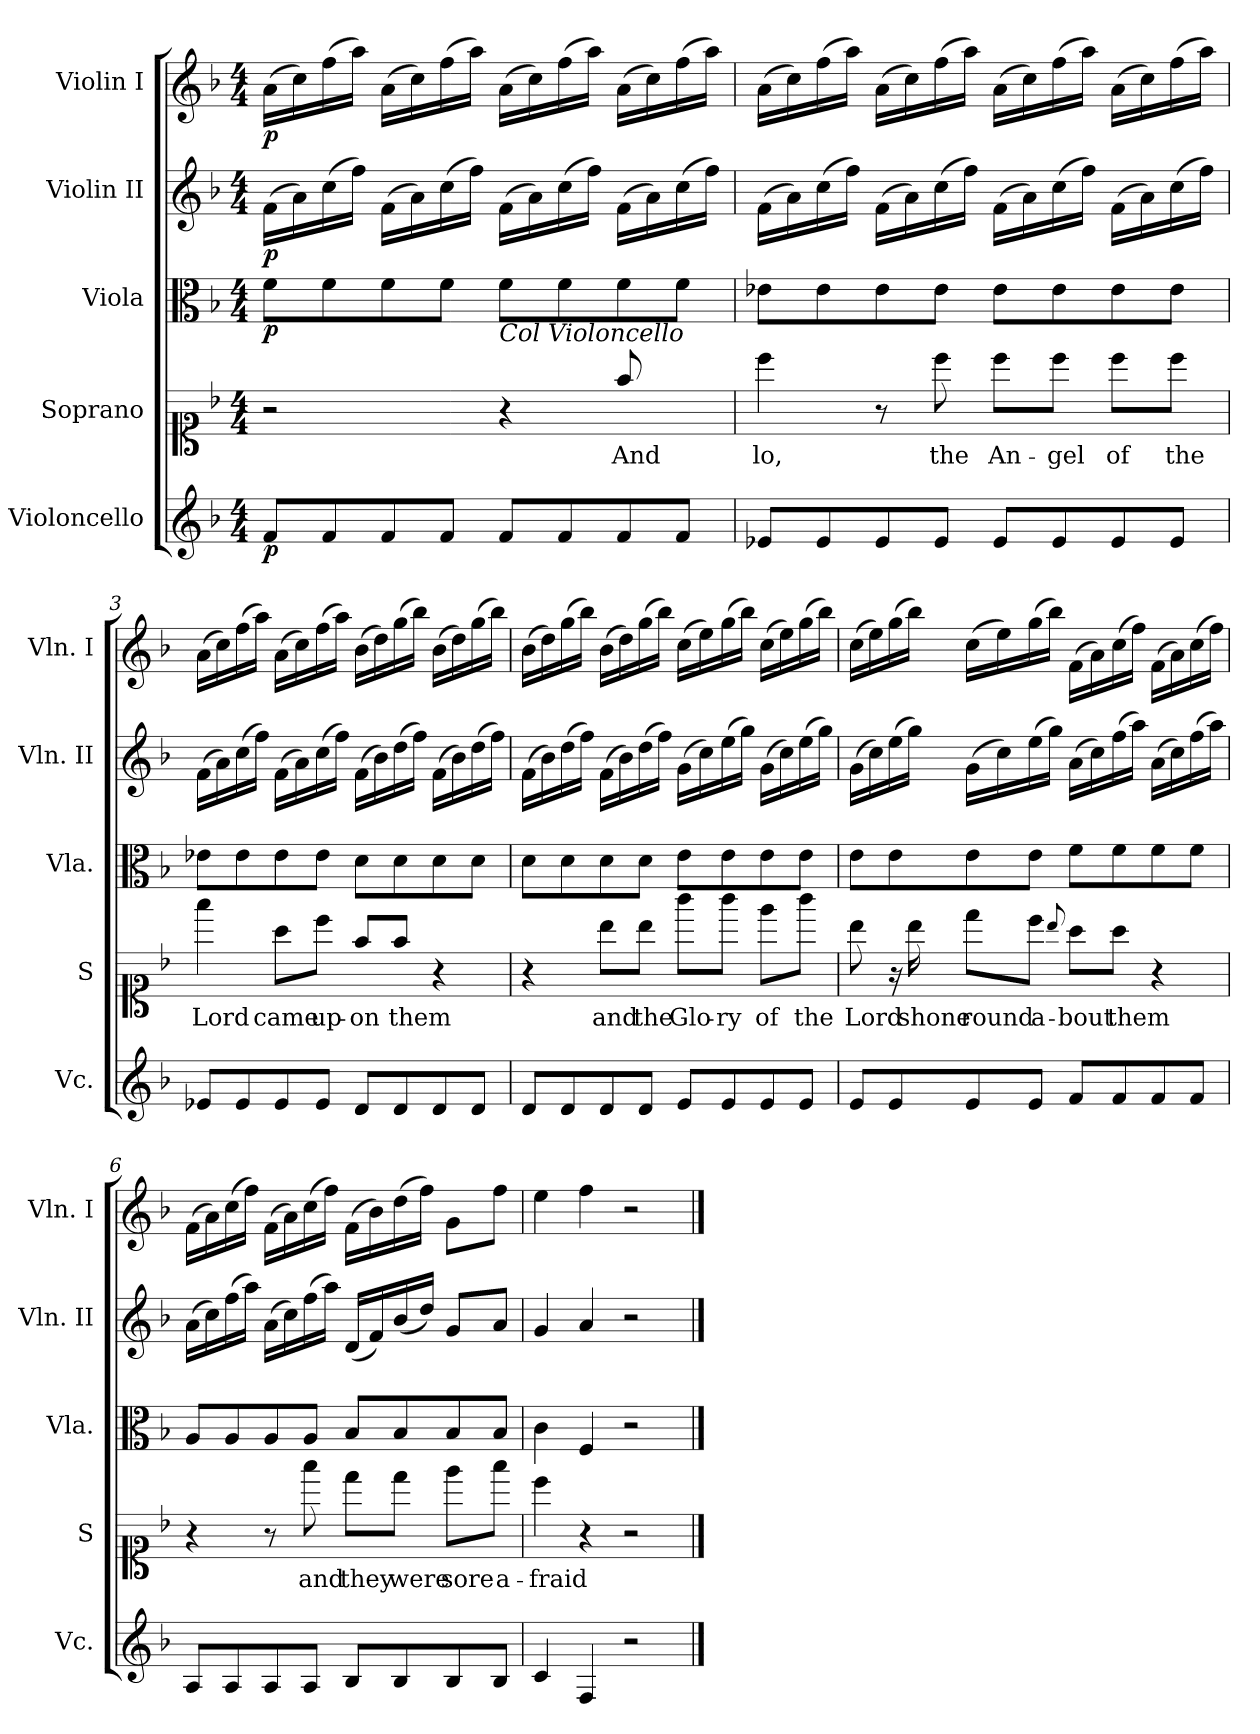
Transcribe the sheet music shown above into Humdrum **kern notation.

**kern	**dynam	**kern	**text	**kern	**dynam	**kern	**dynam	**kern	**dynam
*part5	*part5	*part4	*part4	*part3	*part3	*part2	*part2	*part1	*part1
*staff5	*staff5	*staff4	*staff4	*staff3	*staff3	*staff2	*staff2	*staff1	*staff1
*I"Violoncello	*	*I"Soprano	*	*I"Viola	*	*I"Violin II	*	*I"Violin I	*
*I'Vc.	*	*I'S	*	*I'Vla.	*	*I'Vln. II	*	*I'Vln. I	*
*clefG2	*	*clefC1	*	*clefC3	*	*clefG2	*	*clefG2	*
*	*	*ITrd7c12	*	*	*	*	*	*	*
*k[b-]	*	*k[b-]	*	*k[b-]	*	*k[b-]	*	*k[b-]	*
*F:	*	*F:	*	*F:	*	*F:	*	*F:	*
*M4/4	*	*M4/4	*	*M4/4	*	*M4/4	*	*M4/4	*
=1	=1	=1	=1	=1	=1	=1	=1	=1	=1
!	!LO:DY:b	!	!	!	!LO:DY:b	!	!LO:DY:b	!	!LO:DY:b
8f/L	p	2r	.	8f\L	p	(>16f\LL	p	(>16a\LL	p
.	.	.	.	.	.	16a\)	.	16cc\)	.
8f/	.	.	.	8f\	.	(>16cc\	.	(>16ff\	.
.	.	.	.	.	.	16ff\JJ)	.	16aa\JJ)	.
8f/	.	.	.	8f\	.	(>16f\LL	.	(>16a\LL	.
.	.	.	.	.	.	16a\)	.	16cc\)	.
8f/J	.	.	.	8f\J	.	(>16cc\	.	(>16ff\	.
.	.	.	.	.	.	16ff\JJ)	.	16aa\JJ)	.
!	!	!	!	!LO:TX:b:i:t=Col Violoncello	!	!	!	!	!
8f/L	.	4r	.	8f\L	.	(>16f\LL	.	(>16a\LL	.
.	.	.	.	.	.	16a\)	.	16cc\)	.
8f/	.	.	.	8f\	.	(>16cc\	.	(>16ff\	.
.	.	.	.	.	.	16ff\JJ)	.	16aa\JJ)	.
!	!	!	!LO:LY:b	!	!	!	!	!	!
8f/	.	8f/	And	8f\	.	(>16f\LL	.	(>16a\LL	.
.	.	.	.	.	.	16a\)	.	16cc\)	.
8f/J	.	8ryy	.	8f\J	.	(>16cc\	.	(>16ff\	.
.	.	.	.	.	.	16ff\JJ)	.	16aa\JJ)	.
=2	=2	=2	=2	=2	=2	=2	=2	=2	=2
!	!	!	!LO:LY:b	!	!	!	!	!	!
8e-X/L	.	4cc\	lo,	8e-X\L	.	(>16f\LL	.	(>16a\LL	.
.	.	.	.	.	.	16a\)	.	16cc\)	.
8e-/	.	.	.	8e-\	.	(>16cc\	.	(>16ff\	.
.	.	.	.	.	.	16ff\JJ)	.	16aa\JJ)	.
8e-/	.	8r	.	8e-\	.	(>16f\LL	.	(>16a\LL	.
.	.	.	.	.	.	16a\)	.	16cc\)	.
!	!	!	!LO:LY:b	!	!	!	!	!	!
8e-/J	.	8cc\	the	8e-\J	.	(>16cc\	.	(>16ff\	.
.	.	.	.	.	.	16ff\JJ)	.	16aa\JJ)	.
!	!	!	!LO:LY:b	!	!	!	!	!	!
8e-/L	.	8cc\L	An-	8e-\L	.	(>16f\LL	.	(>16a\LL	.
.	.	.	.	.	.	16a\)	.	16cc\)	.
!	!	!	!LO:LY:b	!	!	!	!	!	!
8e-/	.	8cc\J	-gel	8e-\	.	(>16cc\	.	(>16ff\	.
.	.	.	.	.	.	16ff\JJ)	.	16aa\JJ)	.
!	!	!	!LO:LY:b	!	!	!	!	!	!
8e-/	.	8cc\L	of	8e-\	.	(>16f\LL	.	(>16a\LL	.
.	.	.	.	.	.	16a\)	.	16cc\)	.
!	!	!	!LO:LY:b	!	!	!	!	!	!
8e-/J	.	8cc\J	the	8e-\J	.	(>16cc\	.	(>16ff\	.
.	.	.	.	.	.	16ff\JJ)	.	16aa\JJ)	.
=3	=3	=3	=3	=3	=3	=3	=3	=3	=3
!	!	!	!LO:LY:b	!	!	!	!	!	!
8e-X/L	.	4ff\	Lord	8e-X\L	.	(>16f\LL	.	(>16a\LL	.
.	.	.	.	.	.	16a\)	.	16cc\)	.
8e-/	.	.	.	8e-\	.	(>16cc\	.	(>16ff\	.
.	.	.	.	.	.	16ff\JJ)	.	16aa\JJ)	.
!	!	!	!LO:LY:b	!	!	!	!	!	!
8e-/	.	8a\L	came	8e-\	.	(>16f\LL	.	(>16a\LL	.
.	.	.	.	.	.	16a\)	.	16cc\)	.
!	!	!	!LO:LY:b	!	!	!	!	!	!
8e-/J	.	8cc\J	up-	8e-\J	.	(>16cc\	.	(>16ff\	.
.	.	.	.	.	.	16ff\JJ)	.	16aa\JJ)	.
!	!	!	!LO:LY:b	!	!	!	!	!	!
8d/L	.	8f/L	-on	8d\L	.	(>16f\LL	.	(>16b-\LL	.
.	.	.	.	.	.	16b-\)	.	16dd\)	.
!	!	!	!LO:LY:b	!	!	!	!	!	!
8d/	.	8f/J	them	8d\	.	(>16dd\	.	(>16gg\	.
.	.	.	.	.	.	16ff\JJ)	.	16bb-\JJ)	.
8d/	.	4r	.	8d\	.	(>16f\LL	.	(>16b-\LL	.
.	.	.	.	.	.	16b-\)	.	16dd\)	.
8d/J	.	.	.	8d\J	.	(>16dd\	.	(>16gg\	.
.	.	.	.	.	.	16ff\JJ)	.	16bb-\JJ)	.
=4	=4	=4	=4	=4	=4	=4	=4	=4	=4
8d/L	.	4r	.	8d\L	.	(>16f\LL	.	(>16b-\LL	.
.	.	.	.	.	.	16b-\)	.	16dd\)	.
8d/	.	.	.	8d\	.	(>16dd\	.	(>16gg\	.
.	.	.	.	.	.	16ff\JJ)	.	16bb-\JJ)	.
!	!	!	!LO:LY:b	!	!	!	!	!	!
8d/	.	8b-\L	and	8d\	.	(>16f\LL	.	(>16b-\LL	.
.	.	.	.	.	.	16b-\)	.	16dd\)	.
!	!	!	!LO:LY:b	!	!	!	!	!	!
8d/J	.	8b-\J	the	8d\J	.	(>16dd\	.	(>16gg\	.
.	.	.	.	.	.	16ff\JJ)	.	16bb-\JJ)	.
!	!	!	!LO:LY:b	!	!	!	!	!	!
8e/L	.	8gg\L	Glo-	8e\L	.	(>16g\LL	.	(>16cc\LL	.
.	.	.	.	.	.	16cc\)	.	16ee\)	.
!	!	!	!LO:LY:b	!	!	!	!	!	!
8e/	.	8gg\J	-ry	8e\	.	(>16ee\	.	(>16gg\	.
.	.	.	.	.	.	16gg\JJ)	.	16bb-\JJ)	.
!	!	!	!LO:LY:b	!	!	!	!	!	!
8e/	.	8ee\L	of	8e\	.	(>16g\LL	.	(>16cc\LL	.
.	.	.	.	.	.	16cc\)	.	16ee\)	.
!	!	!	!LO:LY:b	!	!	!	!	!	!
8e/J	.	8gg\J	the	8e\J	.	(>16ee\	.	(>16gg\	.
.	.	.	.	.	.	16gg\JJ)	.	16bb-\JJ)	.
!!LO:LB:g=z
=5	=5	=5	=5	=5	=5	=5	=5	=5	=5
!	!	!	!LO:LY:b	!	!	!	!	!	!
8e/L	.	8b-\	Lord	8e\L	.	(>16g\LL	.	(>16cc\LL	.
.	.	.	.	.	.	16cc\)	.	16ee\)	.
8e/	.	16r	.	8e\	.	(>16ee\	.	(>16gg\	.
!	!	!	!LO:LY:b	!	!	!	!	!	!
.	.	16b-\	shone	.	.	16gg\JJ)	.	16bb-\JJ)	.
!	!	!	!LO:LY:b	!	!	!	!	!	!
8e/	.	8dd\L	round	8e\	.	(>16g\LL	.	(>16cc\LL	.
.	.	.	.	.	.	16cc\)	.	16ee\)	.
!	!	!	!LO:LY:b	!	!	!	!	!	!
8e/J	.	8cc\J	a-	8e\J	.	(>16ee\	.	(>16gg\	.
.	.	.	.	.	.	16gg\JJ)	.	16bb-\JJ)	.
.	.	8qqb-/	.	.	.	.	.	.	.
!	!	!	!LO:LY:b	!	!	!	!	!	!
8f/L	.	8a\L	-bout	8f\L	.	(>16a\LL	.	(>16f\LL	.
.	.	.	.	.	.	16cc\)	.	16a\)	.
!	!	!	!LO:LY:b	!	!	!	!	!	!
8f/	.	8a\J	them	8f\	.	(>16ff\	.	(>16cc\	.
.	.	.	.	.	.	16aa\JJ)	.	16ff\JJ)	.
8f/	.	4r	.	8f\	.	(>16a\LL	.	(>16f\LL	.
.	.	.	.	.	.	16cc\)	.	16a\)	.
8f/J	.	.	.	8f\J	.	(>16ff\	.	(>16cc\	.
.	.	.	.	.	.	16aa\JJ)	.	16ff\JJ)	.
=6	=6	=6	=6	=6	=6	=6	=6	=6	=6
8A/L	.	4r	.	8A/L	.	(>16a\LL	.	(>16f\LL	.
.	.	.	.	.	.	16cc\)	.	16a\)	.
8A/	.	.	.	8A/	.	(>16ff\	.	(>16cc\	.
.	.	.	.	.	.	16aa\JJ)	.	16ff\JJ)	.
8A/	.	8r	.	8A/	.	(>16a\LL	.	(>16f\LL	.
.	.	.	.	.	.	16cc\)	.	16a\)	.
!	!	!	!LO:LY:b	!	!	!	!	!	!
8A/J	.	8ff\	and	8A/J	.	(>16ff\	.	(>16cc\	.
.	.	.	.	.	.	16aa\JJ)	.	16ff\JJ)	.
!	!	!	!LO:LY:b	!	!	!	!	!	!
8B-/L	.	8dd\L	they	8B-/L	.	(<16d/LL	.	(>16f\LL	.
.	.	.	.	.	.	16f/)	.	16b-\)	.
!	!	!	!LO:LY:b	!	!	!	!	!	!
8B-/	.	8dd\J	were	8B-/	.	(<16b-/	.	(>16dd\	.
.	.	.	.	.	.	16dd/JJ)	.	16ff\JJ)	.
!	!	!	!LO:LY:b	!	!	!	!	!	!
8B-/	.	8ee\L	sore	8B-/	.	8g/L	.	8g\L	.
!	!	!	!LO:LY:b	!	!	!	!	!	!
8B-/J	.	8ff\J	a-	8B-/J	.	8a/J	.	8ff\J	.
=7	=7	=7	=7	=7	=7	=7	=7	=7	=7
!	!	!	!LO:LY:b	!	!	!	!	!	!
4c/	.	4cc\	-fraid	4c\	.	4g/	.	4ee\	.
4F/	.	4r	.	4F/	.	4a/	.	4ff\	.
2r	.	2r	.	2r	.	2r	.	2r	.
==	==	==	==	==	==	==	==	==	==
*-	*-	*-	*-	*-	*-	*-	*-	*-	*-
